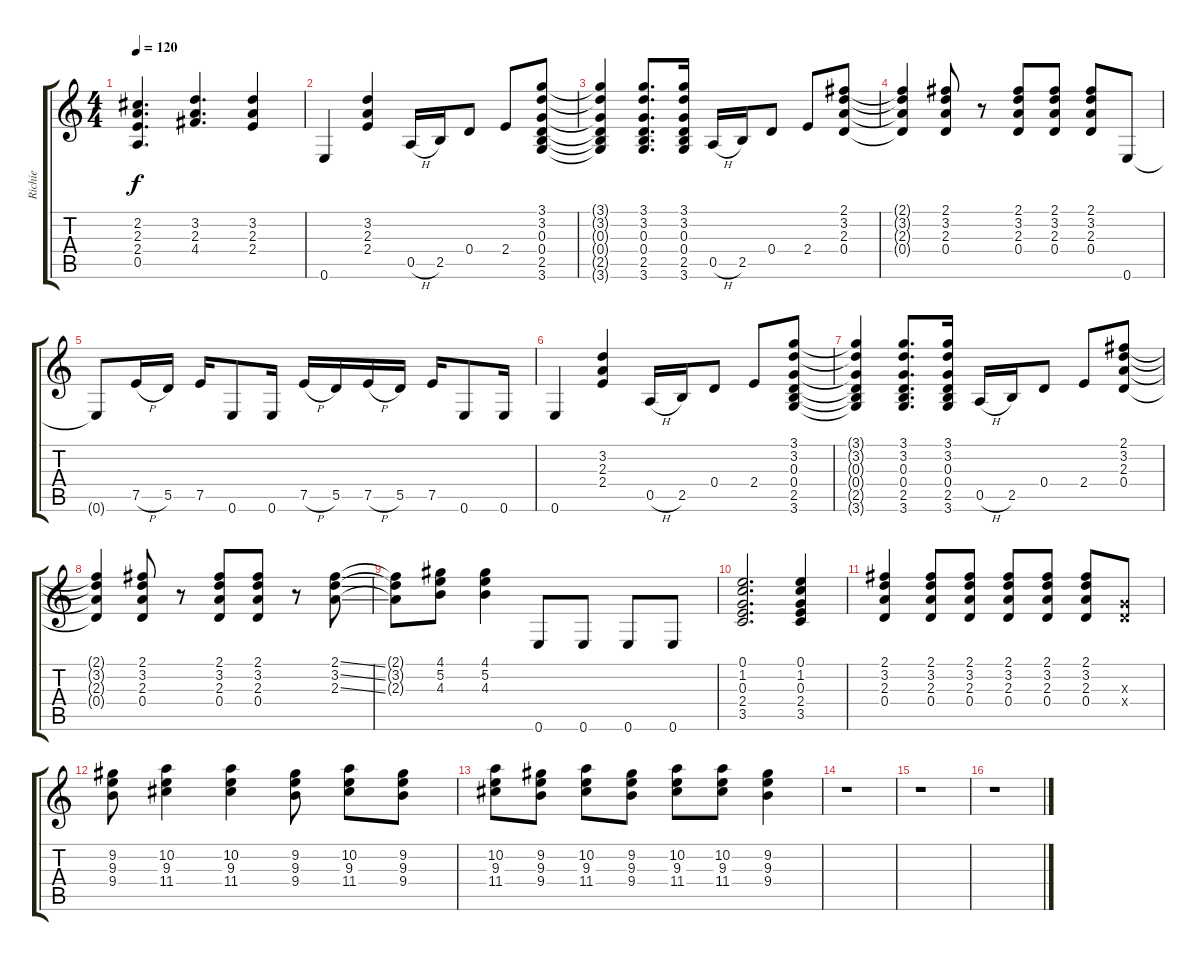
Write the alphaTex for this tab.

\track ("Richie" "Richie") {instrument overdrivenguitar}
\staff {score tabs}
\tuning (E4 B3 G3 D3 A2 E2) {hide}
\ts (4 4)
\tempo 120
\clef g2
\ks c
(2.2{t} 2.3{t} 2.4{t} 0.5{t}).4{d dy f} (3.2 2.3 4.4).4{d} (3.2 2.3 2.4).4 |
0.6.4 (3.2 2.3 2.4).4 0.5{h}.16 2.5.16 0.4.8 2.4.8 (3.1 3.2 0.3 0.4 2.5 3.6).8 |
(3.1{t} 3.2{t} 0.3{t} 0.4{t} 2.5{t} 3.6{t}).4 (3.1 3.2 0.3 0.4 2.5 3.6).8{d} (3.1 3.2 0.3 0.4 2.5 3.6).16 0.5{h}.16 2.5.16 0.4.8 2.4.8 (2.1 3.2 2.3 0.4).8 |
(2.1{t} 3.2{t} 2.3{t} 0.4{t}).4 (2.1 3.2 2.3 0.4).8 r.8 (2.1 3.2 2.3 0.4).8 (2.1 3.2 2.3 0.4).8 (2.1 3.2 2.3 0.4).8 0.6.8 |
0.6{t}.8 7.5{h}.16 5.5.16 7.5.16 0.6.8 0.6.16 7.5{h}.16 5.5.16 7.5{h}.16 5.5.16 7.5.16 0.6.8 0.6.16 |
0.6.4 (3.2 2.3 2.4).4 0.5{h}.16 2.5.16 0.4.8 2.4.8 (3.1 3.2 0.3 0.4 2.5 3.6).8 |
(3.1{t} 3.2{t} 0.3{t} 0.4{t} 2.5{t} 3.6{t}).4 (3.1 3.2 0.3 0.4 2.5 3.6).8{d} (3.1 3.2 0.3 0.4 2.5 3.6).16 0.5{h}.16 2.5.16 0.4.8 2.4.8 (2.1 3.2 2.3 0.4).8 |
(2.1{t} 3.2{t} 2.3{t} 0.4{t}).4 (2.1 3.2 2.3 0.4).8 r.8 (2.1 3.2 2.3 0.4).8 (2.1 3.2 2.3 0.4).8 r.8 (2.1{ss} 3.2{ss} 2.3{ss}).8 |
(2.1{t} 3.2{t} 2.3{t}).8 (4.1 5.2 4.3).8 (4.1 5.2 4.3).4 0.6.8 0.6.8 0.6.8 0.6.8 |
(0.1 1.2 0.3 2.4 3.5).2{d} (0.1 1.2 0.3 2.4 3.5).4 |
(2.1 3.2 2.3 0.4).4 (2.1 3.2 2.3 0.4).8 (2.1 3.2 2.3 0.4).8 (2.1 3.2 2.3 0.4).8 (2.1 3.2 2.3 0.4).8 (2.1 3.2 2.3 0.4).8 (0.3{x} 0.4{x}).8 |
(9.2 9.3 9.4).8 (10.2 9.3 11.4).4 (10.2 9.3 11.4).4 (9.2 9.3 9.4).8 (10.2 9.3 11.4).8 (9.2 9.3 9.4).8 |
(10.2 9.3 11.4).8 (9.2 9.3 9.4).8 (10.2 9.3 11.4).8 (9.2 9.3 9.4).8 (10.2 9.3 11.4).8 (10.2 9.3 11.4).8 (9.2 9.3 9.4).4 |
r.1 |
r.1 |
r.1
